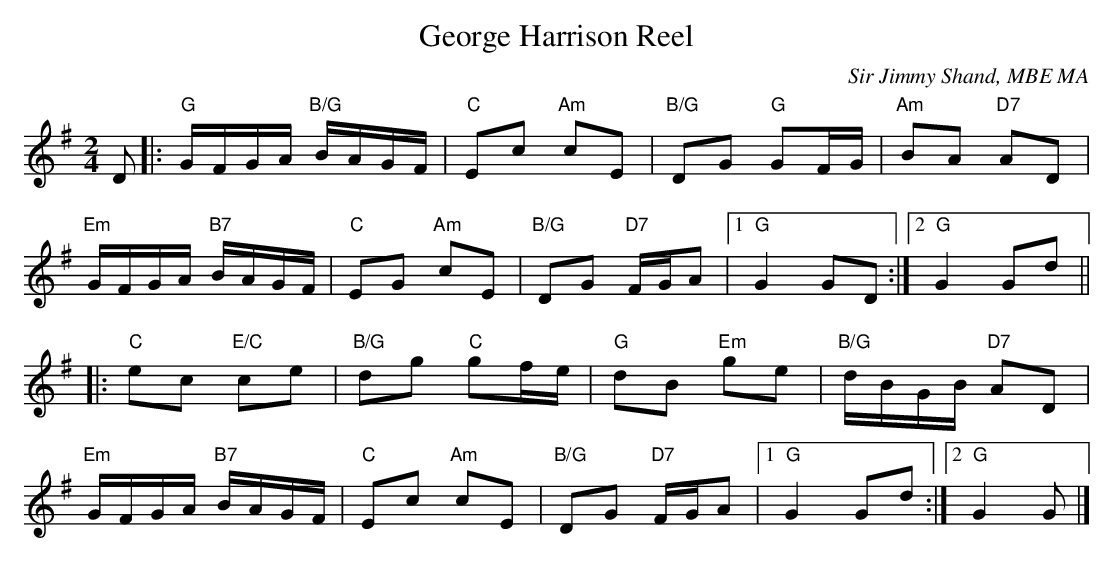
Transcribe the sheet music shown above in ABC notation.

X:1
T:George Harrison Reel
C:Sir Jimmy Shand, MBE MA
M:2/4
L:1/16
K:G
D2 |: "G"GFGA "B/G"BAGF | "C"E2c2 "Am"c2E2 | "B/G"D2G2 "G"G2FG | "Am"B2A2 "D7"A2D2 |
"Em"GFGA "B7"BAGF | "C"E2G2 "Am"c2E2 | "B/G"D2G2 "D7"FGA2 |1 "G"G4 G2D2 :|2 "G"G4 G2d2 ||
|: "C"e2c2 "E/C"c2e2 | "B/G"d2g2 "C"g2fe | "G"d2B2 "Em"g2e2 | "B/G"dBGB "D7"A2D2 |
"Em"GFGA "B7"BAGF | "C"E2c2 "Am"c2E2 | "B/G"D2G2 "D7"FGA2 |1 "G"G4 G2d2 :|2 "G"G4 G2 |]
